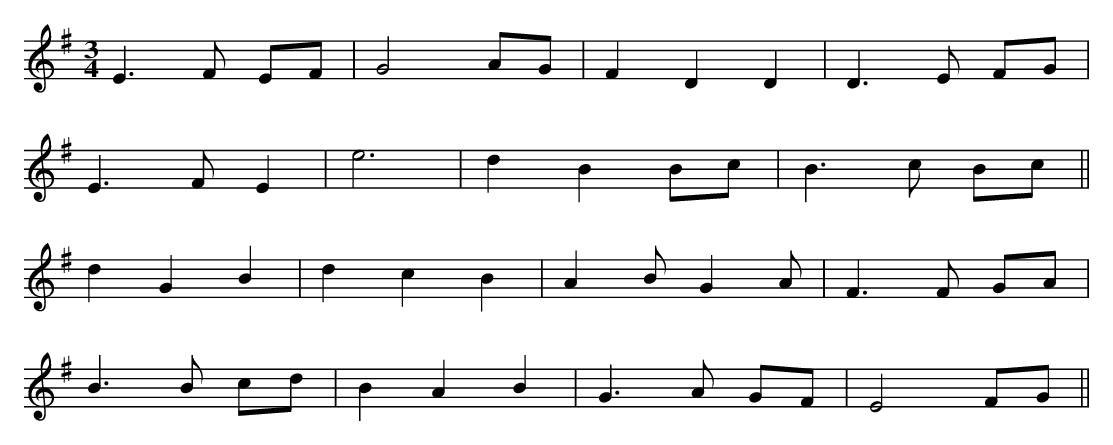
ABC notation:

X:1
M:3/4
K:Emin
E3F EF|G4 AG|F2 D2 D2|D3E FG|
E3F E2|e6|d2 B2 Bc|B3c Bc||
d2 G2 B2|d2 c2 B2|A2 B G2 A|F3F GA|
B3B cd|B2 A2 B2|G3A GF|E4 FG||
